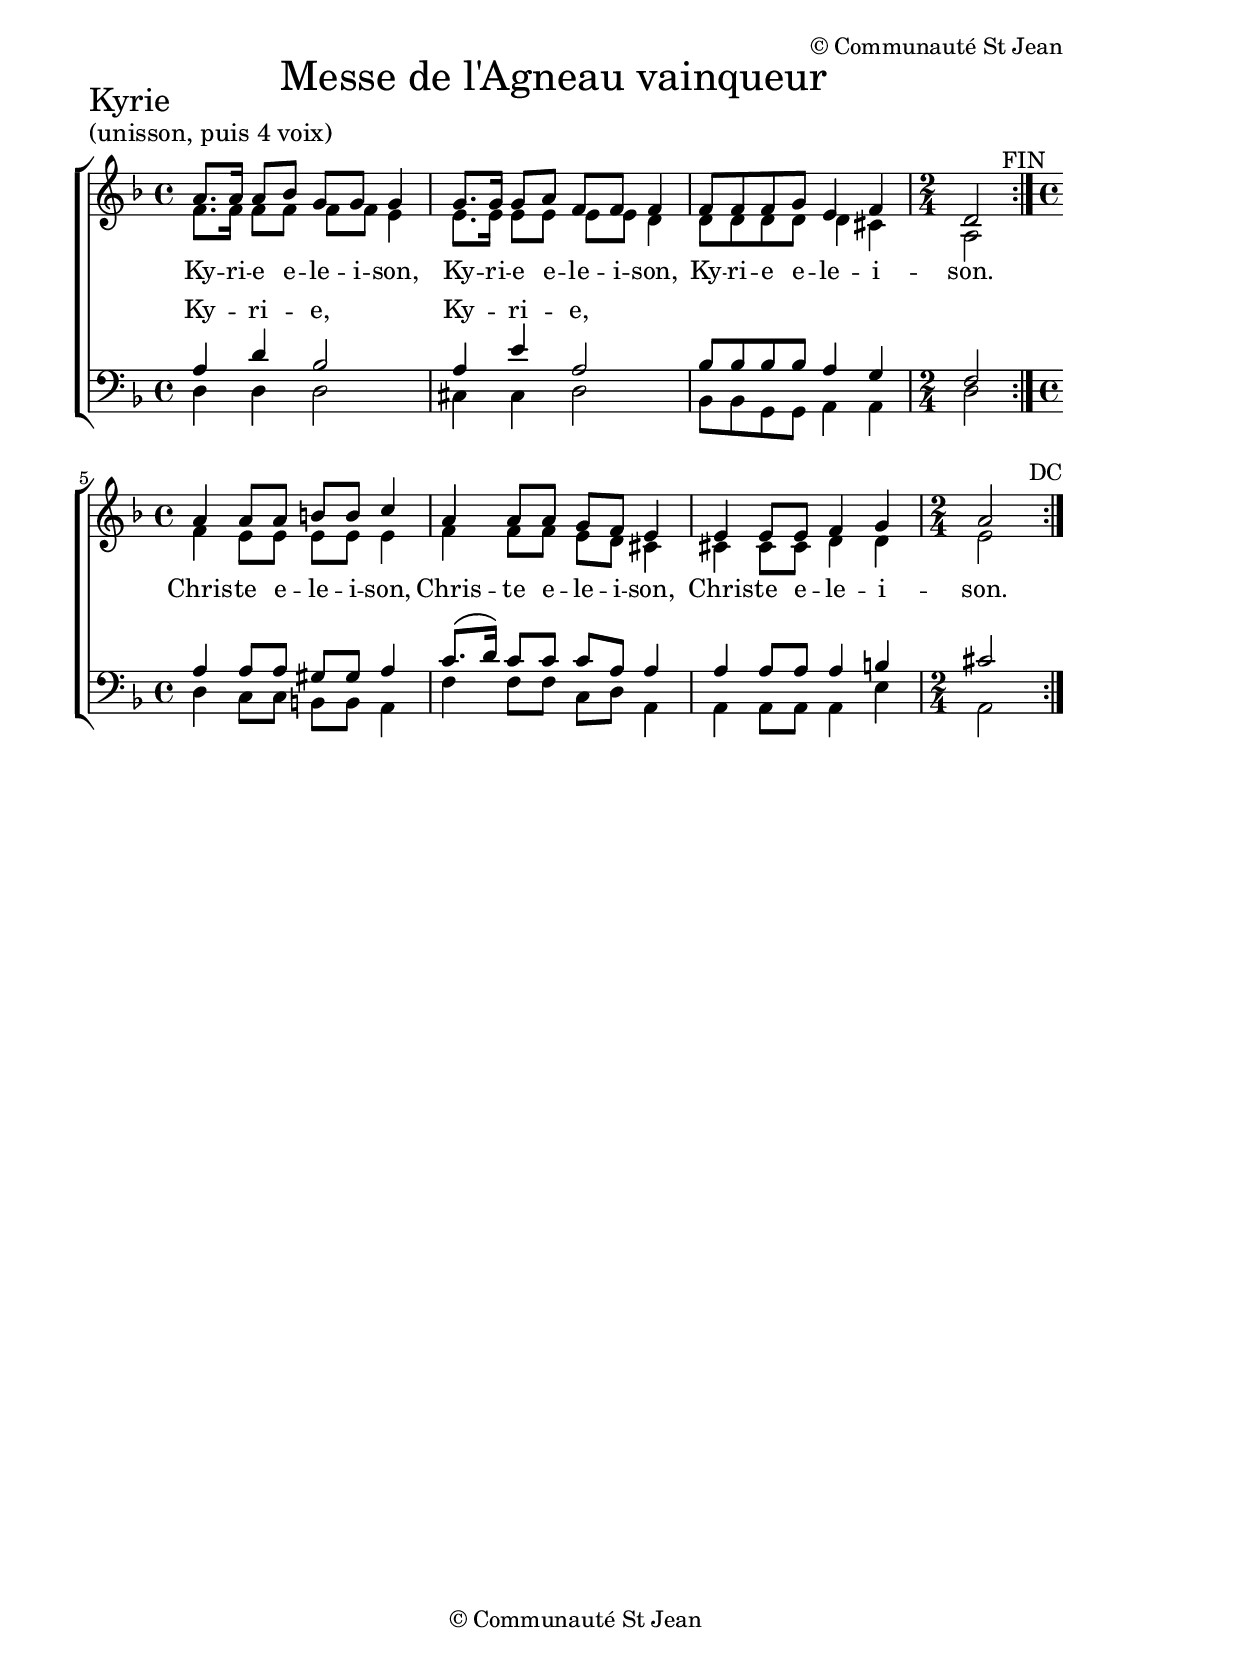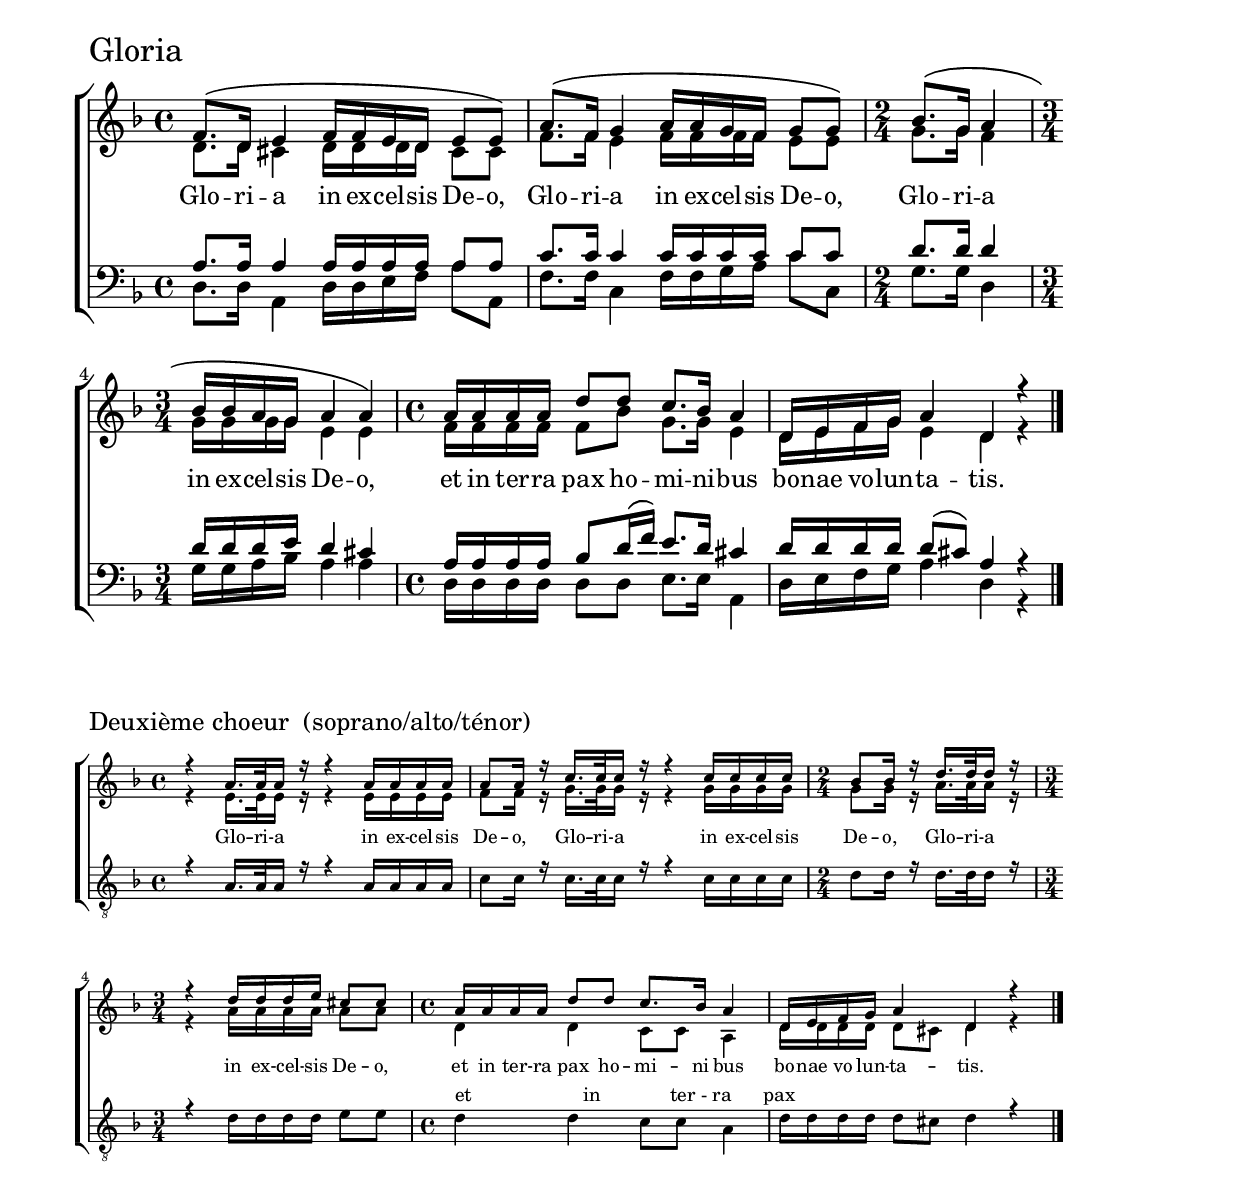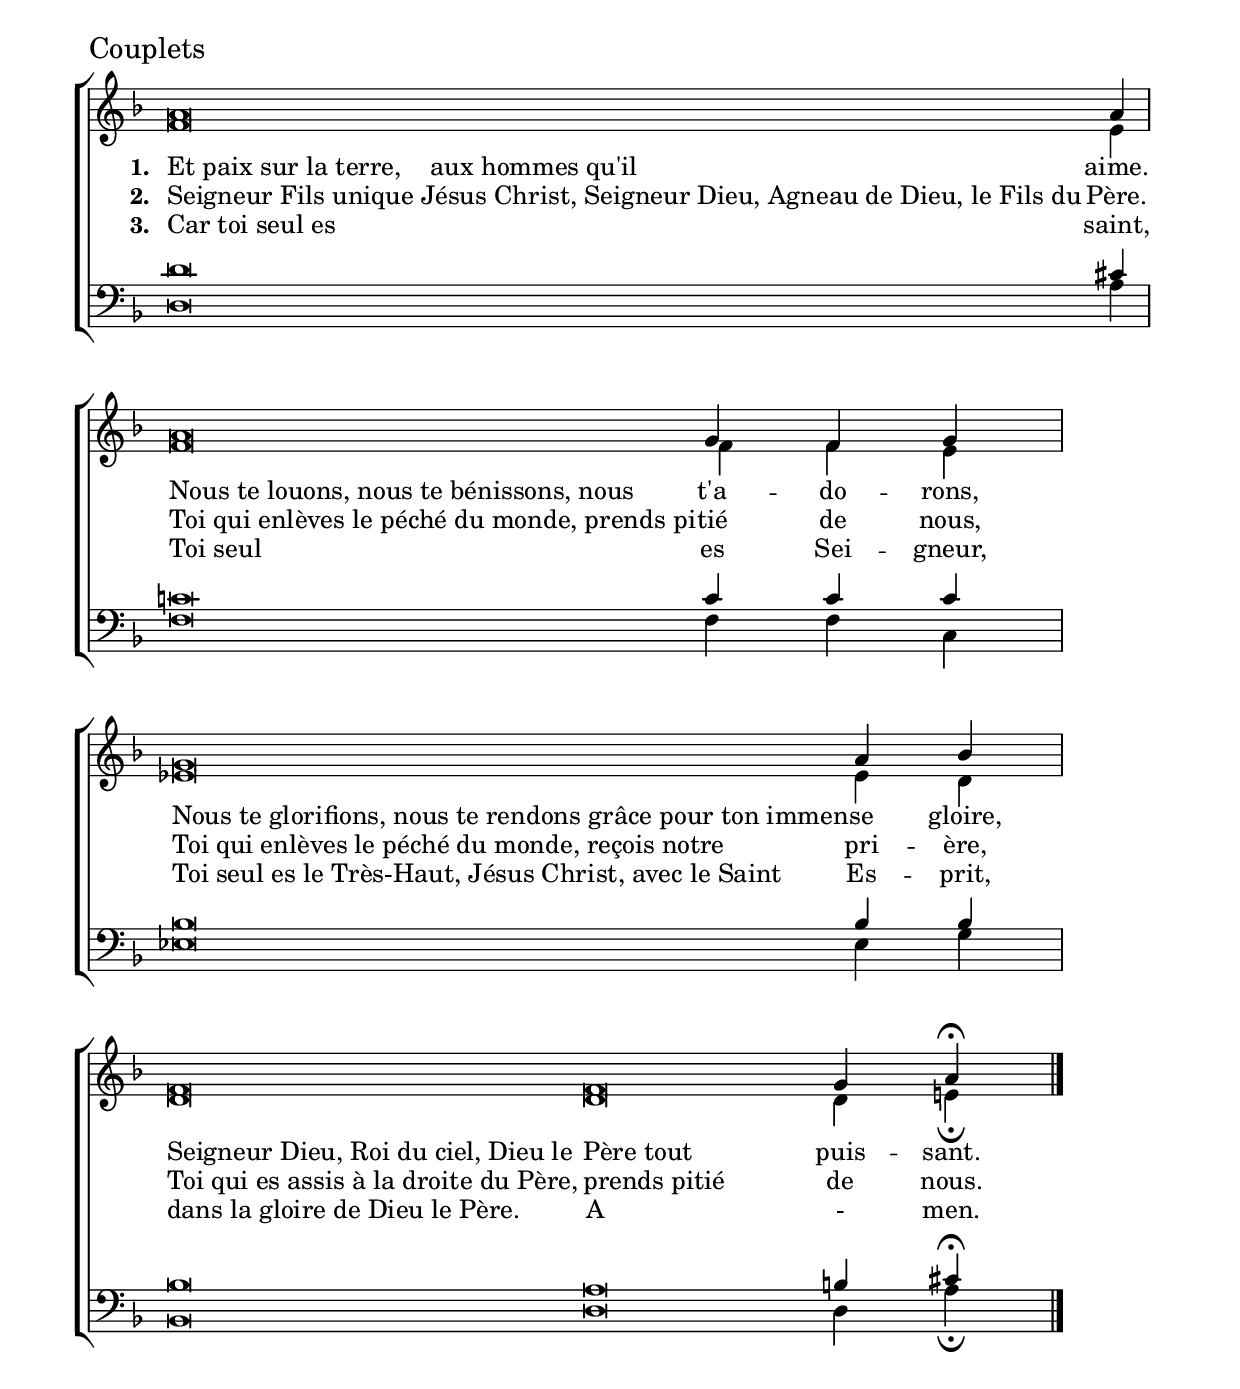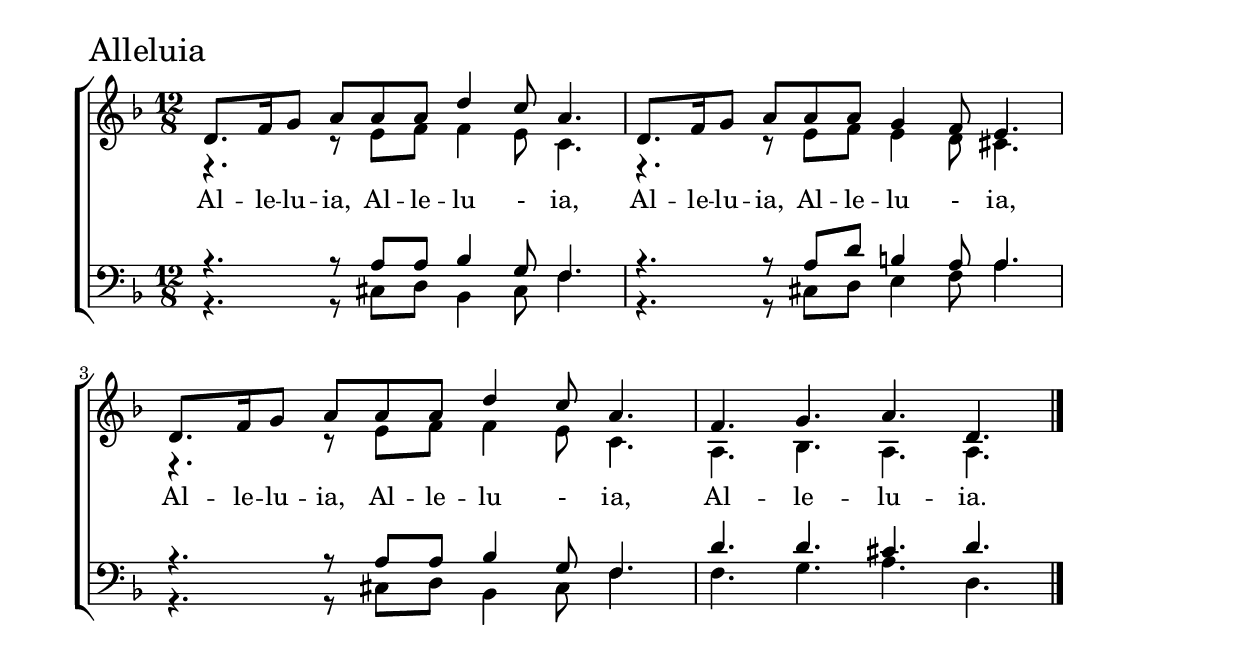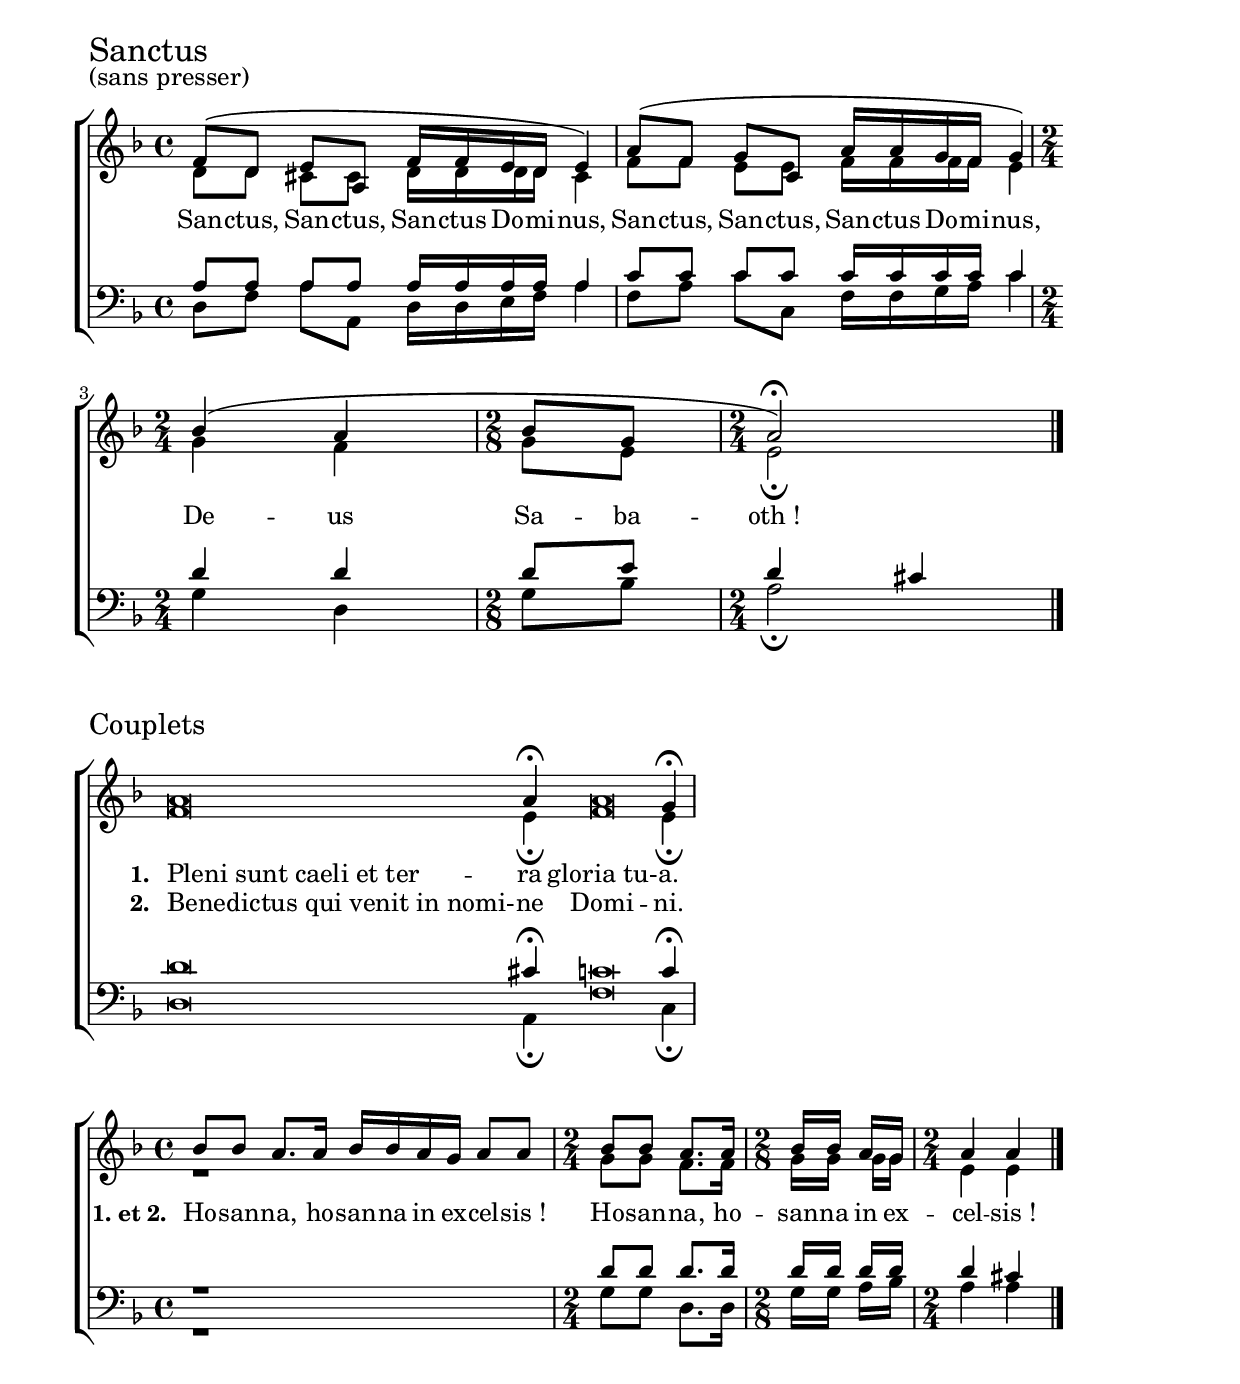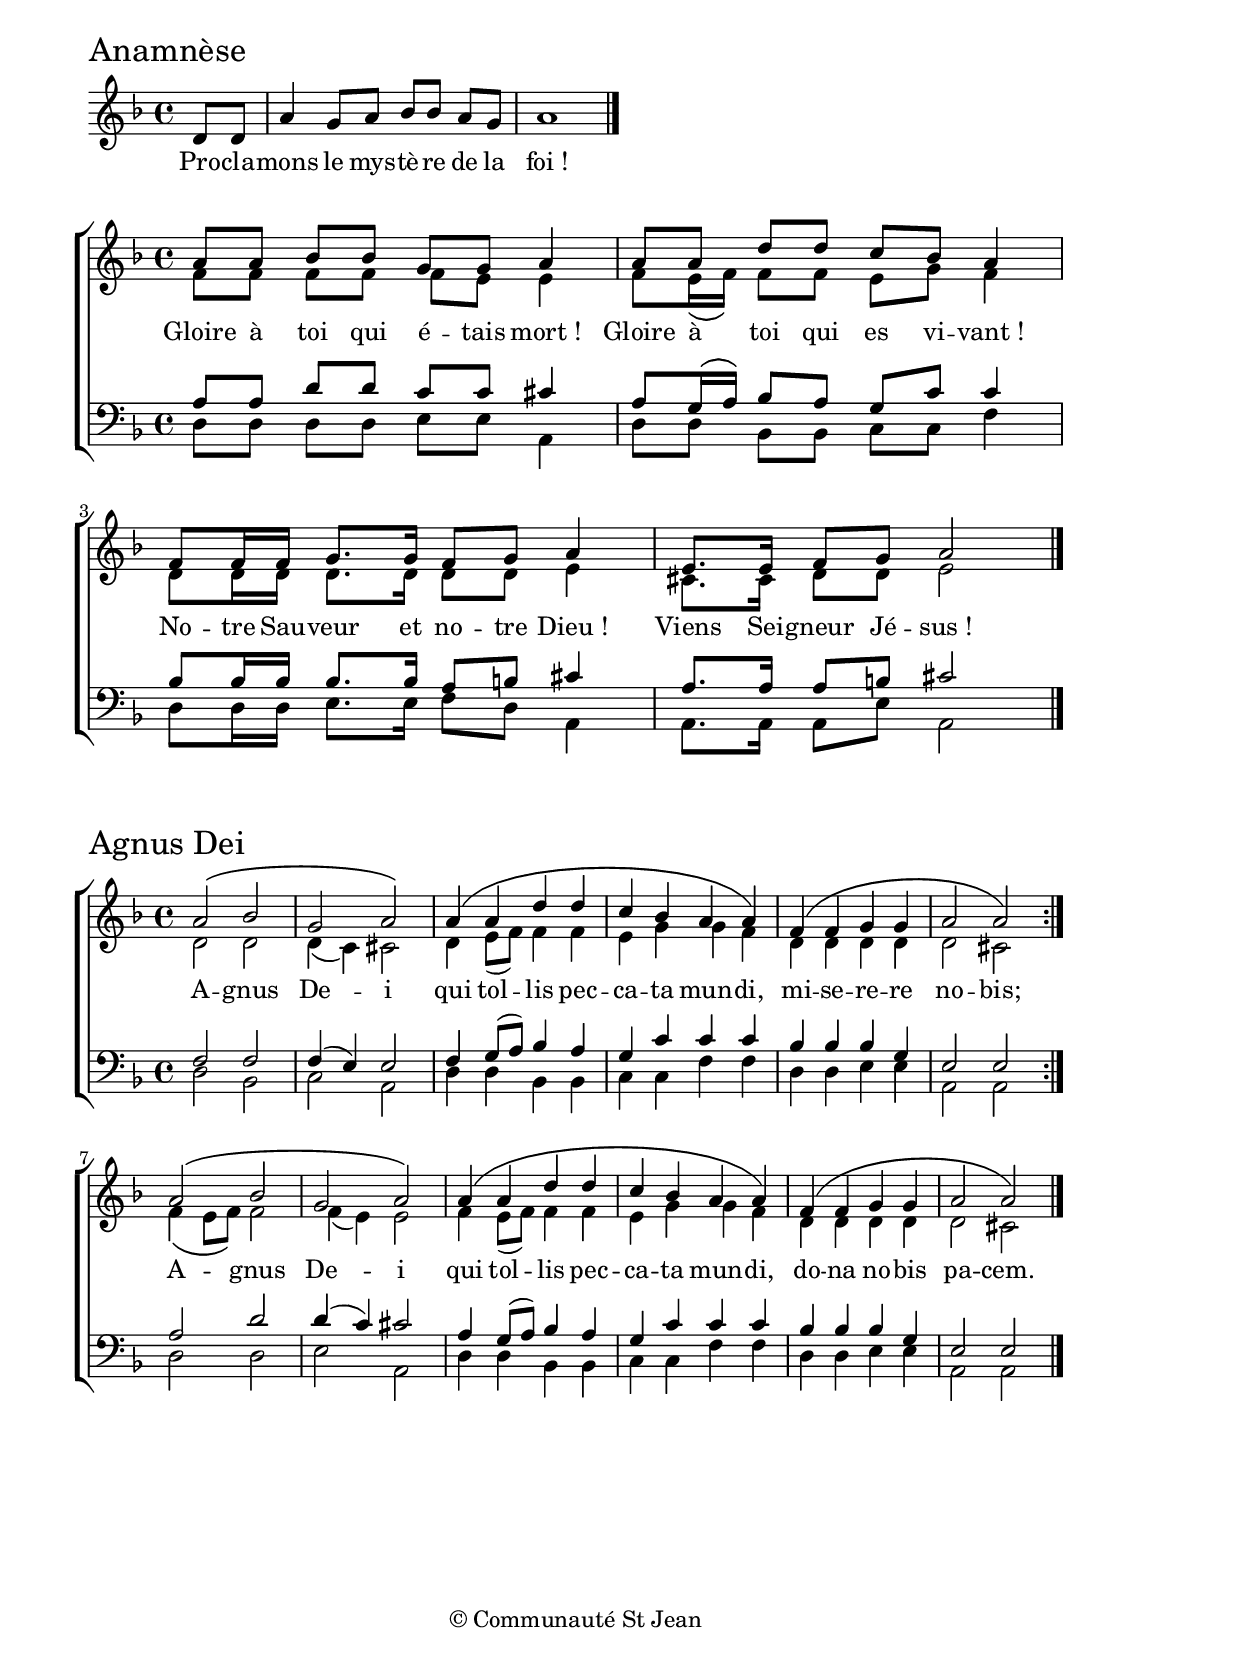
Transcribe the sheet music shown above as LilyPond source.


\paper {
  indent = 0
  top-margin = 20
  left-margin = 15
  right-margin = 30
  ragged-bottom = ##t
  ragged-last-bottom = ##t
  print-page-number = ##f
}


\markup { \fontsize #5 \halign #-1.7 "Messe de l'Agneau vainqueur"  }
\header { composer = \markup  { \char ##x00A9 "Communauté St Jean"}
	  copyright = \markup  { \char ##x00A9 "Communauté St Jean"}
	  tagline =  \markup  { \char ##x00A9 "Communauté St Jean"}
 }
\markup  {  }
\markup  {  \fontsize #3 "Kyrie" }
\markup  {  \fontsize #0.8 "(unisson, puis 4 voix)" }
\score {
\new ChoirStaff <<
  \new Staff <<
	\key f \major
	\new Voice = sop { \voiceOne 
	  \relative c' { \time 4/4  
	  a'8.[ a16] a8 bes g g g4
	  g8.[ g16] g8 a f f f4
	  f8 f f g e4 f \time 2/4 d2^\markup { "      FIN" }
	  \bar ":|"  
	  \time 4/4 a'4 a8 a b b c4 
	  a a8 a g f e4 
	  e e8 e f4 g \time 2/4 a2^\markup { "        DC" }
	  \bar ":|" 
	  }
	}
    \new Voice { \voiceTwo  
	  \relative c' { 
	  f8.[ f16] f8 f f f e4
	  e8.[ e16] e8 e e e d4
	  d8 d d d d4 cis a2
	  	f'4 e8 e e e e4 
	  	f f8 f e d cis4
	  	cis cis8 cis d4 d e2
	  }
	}
  >>
  \new Lyrics \lyricsto "sop" \lyricmode { 
	Ky -- ri -- e e -- le -- i -- son, 
	Ky -- ri -- e e -- le -- i -- son,
	Ky -- ri -- e e -- le -- i -- son.
	Chris -- te e -- le -- i -- son,
	Chris -- te e -- le -- i -- son,
	Chris -- te e -- le -- i -- son.
	Ky -- ri -- e e -- le -- i -- son, 
	Ky -- ri -- e e -- le -- i -- son,
	Ky -- ri -- e e -- le -- i -- son.
  }
  \new Staff = "hommes" <<
    \clef bass
	\key f \major
    \new Voice { \voiceOne 
	  \relative c' { 
	  	  a4 d bes2 
	  	  a4 e' a,2 
	  	  bes8 bes bes bes a4 g f2 
	  a4 a8 a gis gis a4 
	  c8.[\( d16]\) c8 c c a a4
	  a a8 a a4 b cis2}
	}
    \new Voice = Bas { \voiceTwo 
	  \relative c { d4 d d2 
	  	  cis4 cis d2 
	  	  bes8 bes g8 g a4 a d2
	  d4 c8 c b b a4
	  f' f8 f c d a4
	  a a8 a a4 e' a,2
	  }
	}
  >>
   \new Lyrics \with { alignAboveContext = "hommes" } \lyricsto "Bas" \lyricmode { 
	Ky -- ri -- e, 
	Ky -- ri -- e,
  }
>>
}

\pageTurn

\markup  {  \fontsize #3 "Gloria" }

\score {
\new ChoirStaff <<
  \new Staff <<
	\key f \major
	\new Voice = sop { \voiceOne 
	  \relative c' { \time 4/4 
	  f8.\( d16 e4 f16 f e d e8 e\) 
	  a8.\( f16  g4 a16 a g f g8 g\) \time 2/4 
	  bes8.\( g16 a4 \time 3/4 bes16 bes a g a4 a4\) \time 4/4 
	  a16 a a a d8 d c8. bes16 a4 d,16 e f g a4 d, r
	  \bar "|." 
	  }
	}
    \new Voice { \voiceTwo  
	  \relative c' { 
	  d8. d16 cis4 d16 d d d cis8 cis 
	  f8. f16  e4 f16 f f f e8 e 
	  g8. g16 f4  g16 g g g e4 e4  
	  f16 f f f f8 bes g8. g16 e4 d16 e f g e4 d r
	  }
	}
  >>
  \new Lyrics \lyricsto "sop" \lyricmode { 
	Glo -- ri -- a in ex -- cel -- sis De -- o, Glo -- ri -- a in ex -- cel -- sis De -- o, Glo -- ri -- a in ex -- cel -- sis De -- o,
	et in ter -- ra pax ho -- mi -- ni -- bus bo -- nae vo -- lun -- ta -- tis.
  }
  \new Staff <<
    \clef bass
	\key f \major
    \new Voice { \voiceOne 
	  \relative c' { 
	  a8. a16 a4 a16 a a a a8 a 
	  c8. c16  c4 c16 c c c c8 c 
	  d8. d16 d4  d16 d d e d4 cis4  
	  a16 a a a bes8 d16\( f\) e8. d16 cis4 d16 d d d d8\( cis \) a4 r}
	}
    \new Voice { \voiceTwo 
	  \relative c {
	  d8. d16 a4 d16 d e f a8 a, 
	  f'8. f16  c4 f16 f g a c8 c, 
	  g'8. g16 d4  g16 g a bes a4 a4  
	  d,16 d d d d8 d e8. e16 a,4 d16 e f g a4 d, r}
	}
  >>
>>
}
\markup  {  }
\markup  {  }
\markup  {  \fontsize #0.8 "Deuxième choeur  (soprano/alto/ténor)" }

\score {
\new ChoirStaff <<
  \new Staff <<
		\key f \major
		\new Voice = "first"
			{ \voiceOne 
			\relative c' { 
	  \time 4/4
	  r4 a'16. a32 a16 r r4 a16 a a a a8 a16 r16  
	  c16. c32 c16 r r4 c16 c c c 
	  \time 2/4 bes8 bes16 r d16. d32 d16 r16 
	  \time 3/4 r4 d16 d d e cis8 cis
	  \time 4/4 a16 a a a d8 d c8. bes16 a4 d,16 e f g a4 d, r4
	  \bar "|."
	  		} } 
	  	\new Voice 
	  		{ \voiceTwo 
	  		\relative c' {
	  r4 e16. e32 e16 r r4 e16 e e e f8 f16 r
	  g16. g32 g16 r r4 g16 g g g g8 g16 r
	  a16. a32 a16 r r4 a16 a a a a8 a
	  d,4 d c8 c a4 d16 d d d d8 cis d4 r			
	  	} } 		
	  >>			
 \new Lyrics \lyricsto "first" \lyricmode { 
	Glo -- ri -- a in ex -- cel -- sis De -- o, Glo -- ri -- a in ex -- cel -- sis De -- o, Glo -- ri -- a in ex -- cel -- sis De -- o,
	et in ter -- ra pax ho -- mi -- ni -- bus bo -- nae vo -- lun -- ta -- tis.
  }		  			
  \new Staff <<
   	 \clef bass
   	 \key f \major
   	 \new Voice = "ténor" 
   	 	{ \voiceOne	  			
	  	\relative c' { 	
	 \clef "treble_8"
	 r4 a16. a32 a16 r r4 a16 a a a 
	\stemDown  
	 c8 c16 r
	 c16. c32 c16 r r4 c16 c c c d8 d16 r
	 d16. d32 d16 r r4 d16 d d d e8 e
	 d4^\markup  { \fontsize #1 "et                     in             ter - ra      pax" }
	  d c8 c a4
	 d16 d d d d8 cis d4 r}
	   		} 
  >>
>>

\layout{ #(layout-set-staff-size 15)
}

}


\pageTurn

\markup  { \fontsize #2 "Couplets" }
\score {  
\new ChoirStaff  <<
  \new Staff 
  << 
	\key f \major
	\new Voice = sop { \voiceOne 
	  \relative c' { 
	  \cadenzaOn a'\breve \cadenzaOff a4 \bar "|" 
	  \cadenzaOn a\breve g4 f \cadenzaOff g \bar "|" 
	  \cadenzaOn g\breve a4 \cadenzaOff  bes \bar "|" 
	  \cadenzaOn f\breve f\breve g4 \cadenzaOff  a\fermata \bar "|." 
	  }
	}
    \new Voice { \voiceTwo  
	  \relative c' { 
	  f\breve e4
	  f\breve f4 f e
	  ees\breve ees4 d
	  d\breve d\breve d4 e\fermata
	  }
	}
  >>
  \new Lyrics \lyricsto "sop" \lyricmode { \set stanza = #"1. "
  	\once \override LyricText #'self-alignment-X = #LEFT "Et paix sur la terre,    aux hommes qu'il" aime. 
  	\once \override LyricText #'self-alignment-X = #LEFT "Nous te louons, nous te bénissons, nous" t'a -- do -- rons,
  	\once \override LyricText #'self-alignment-X = #LEFT "Nous te glorifions, nous te rendons grâce pour ton immen" -- se gloire,
  	\once \override LyricText #'self-alignment-X = #LEFT "Seigneur Dieu, Roi du ciel, Dieu le" 
  	\once \override LyricText #'self-alignment-X = #LEFT "Père tout" puis -- sant.
  }  
  \new Lyrics \lyricsto "sop" \lyricmode { \set stanza = #"2. "
  	  \once \override LyricText #'self-alignment-X = #LEFT "Seigneur Fils unique Jésus Christ, Seigneur Dieu, Agneau de Dieu, le Fils du" Père.
  	  \once \override LyricText #'self-alignment-X = #LEFT "Toi qui enlèves le péché du monde, prends pi" -- tié de nous,
  	  \once \override LyricText #'self-alignment-X = #LEFT "Toi qui enlèves le péché du monde, reçois notre" pri -- ère,
  	  \once \override LyricText #'self-alignment-X = #LEFT "Toi qui es assis à la droite du Père," 
  	  \once \override LyricText #'self-alignment-X = #LEFT "prends pitié" de nous.
  }
  \new Lyrics \lyricsto "sop" \lyricmode { \set stanza = #"3. "
  	  \once \override LyricText #'self-alignment-X = #LEFT "Car toi seul es" saint,
  	  \once \override LyricText #'self-alignment-X = #LEFT "Toi seul" es Sei -- gneur,
  	  \once \override LyricText #'self-alignment-X = #LEFT "Toi seul es le Très-Haut, Jésus Christ, avec le Saint" Es -- prit,
  	  \once \override LyricText #'self-alignment-X = #LEFT "dans la gloire de Dieu le Père." A - men.
  }

  \new Staff <<
    \clef bass
	\key f \major
    \new Voice { \voiceOne 
	  \relative c' { 
	  d\breve cis4
	  c\breve  c4 c c
	  bes\breve bes4 bes
	  bes\breve a\breve b4 cis\fermata
	  }
	}
    \new Voice { \voiceTwo 
	  \relative c {
	  d\breve a'4
	  f\breve f4 f c
	  ees\breve ees4 g
	  bes,\breve d\breve d4 a'\fermata
	  
	  }
	}
  >>
>>
\layout {\context { \Staff \remove Time_signature_engraver }}
}

\pageTurn
\markup  {  \fontsize #3 "Alleluia" }

\score {
\new ChoirStaff <<
  \new Staff <<
	\key f \major
	\new Voice = sop { \voiceOne 
	  \relative c' { \time 12/8  
	  d8. f16 g8 a a a d4 c8 a4.
	  d,8. f16 g8 a a a g4 f8 e4.
	  d8. f16 g8 a a a d4 c8 a4.
	  f4. g4. a4. d,4.
	  \bar "|." 
	  }
	}
    \new Voice { \voiceTwo  
	  \relative c' { 
	  r4. r8 e8 f f4 e8 c4.
	  r4. r8 e8 f e4 d8 cis4.
	  r4. r8 e8 f f4 e8 c4.
	  a4. bes4. a4. a4.
	  }
	}
  >>
  \new Lyrics \lyricsto "sop" \lyricmode { 
	Al -- le -- lu -- ia, Al -- le -- lu - ia,
	Al -- le -- lu -- ia, Al -- le -- lu - ia,
	Al -- le -- lu -- ia, Al -- le -- lu - ia,
	Al -- le -- lu -- ia.
	
  }
  \new Staff <<
    \clef bass
	\key f \major
    \new Voice { \voiceOne 
	  \relative c' { 
	  r4. r8 a8 a bes4 g8 f4.
	  r4. r8 a8 d b4 a8 a4.
	  r4. r8 a8 a bes4 g8 f4.
	  d'4. d4. cis4. d4.	  
	  }
	}
    \new Voice { \voiceTwo 
	  \relative c { 
	  r4. r8 cis8 d bes4 cis8 f4.
	  r4. r8 cis8 d e4 f8 a4.
	  r4. r8 cis,8 d bes4 cis8 f4.
	  f4. g4. a4. d,4.
	  }
	}
  >>
>>
}
\pageTurn

\markup  {  \fontsize #3 "Sanctus " }
\markup  {  \fontsize #0.8 "(sans presser)" }
\score {
\new ChoirStaff <<
  \new Staff <<
	\key f \major
	\new Voice = sop { \voiceOne 
	  \relative c' { \time 4/4 
	  f8[\( d] e a, f'16 f e d e4\) 
	  a8[\( f] g c, a'16 a g f g4\) \time 2/4 
	  bes4\( a \time 2/8 bes8[ g]  \time 2/4 a2\)\fermata
	  \bar "|." 
	  }
	}
    \new Voice { \voiceTwo  
	  \relative c' { 
	  d8[ d] cis cis d16 d d d cis4 
	  f8[ f] e e f16 f f f e4  
	  g4 f g8[ e]  e2\fermata
	  }
	}
  >>
  \new Lyrics \lyricsto "sop" \lyricmode { 
	San -- ctus, San -- ctus, San -- ctus Do -- mi -- nus,
	San -- ctus, San -- ctus, San -- ctus Do -- mi -- nus,
	De -- us Sa -- ba -- "oth !"
  }
  \new Staff <<
    \clef bass
	\key f \major
    \new Voice { \voiceOne 
	  \relative c' { 
	  a8[ a] a a a16 a a a a4 
	  c8[ c] c c c16 c c c c4  
	  d4 d d8[ e]  d4 cis
	  }
	}
    \new Voice { \voiceTwo 
	  \relative c {
	  d8[ f] a a, d16 d e f a4 
	  f8[ a] c c, f16 f g a c4  
	  g4 d g8[ bes]  a2\fermata
	  }
	}
  >>
>>
}
\markup  { \fontsize #2 "Couplets" }
\score { 
\new ChoirStaff  << 
  \new Staff 
  << 
	\key f \major
	\new Voice = sop { \voiceOne 
	  
	

\relative c' { 
	  \cadenzaOn a'\breve \cadenzaOff  a4\fermata 	
	  \once \override Staff.BarLine #'thin-kern = #6 \noBreak \bar "" \noBreak %=espace
	  \cadenzaOn a\breve g4\fermata  \bar "|" 
	  }
	}
    \new Voice { \voiceTwo  
	  \relative c' { 
	   f\breve   e4\fermata  
	   f\breve e4\fermata 
	  }
	}
  >>
  \new Lyrics \lyricsto "sop" \lyricmode { \set stanza = #"1. "
  	\once \override LyricText #'self-alignment-X = #LEFT "Pleni sunt caeli et ter" -- ra 
  	"gloria tu-" -- a. 
  	
  }  
  \new Lyrics \lyricsto "sop" \lyricmode { \set stanza = #"2. "
  	  \once \override LyricText #'self-alignment-X = #LEFT "Benedictus qui venit in nomi-" -- ne
  	  Domi -- ni.
  }

  \new Staff <<
    \clef bass
	\key f \major
    \new Voice { \voiceOne 
	  \relative c' { 
	   d\breve   cis4\fermata  
	   c!\breve c4\fermata 	  
	  }
	}
    \new Voice { \voiceTwo 
	  \relative c {
	   d\breve   a4\fermata  
	   f'\breve c4\fermata 

	  
	  }
	}
 >>
  
>>
\layout {\context { \Staff \remove Time_signature_engraver }}
}

\score {
\new ChoirStaff <<
  \new Staff <<
	\key f \major
	\new Voice = sop { \voiceOne 
	  \relative c' { \time 4/4  
	  bes'8[ bes] a8. a16 bes bes a g a8 a \time 2/4
	  bes8 bes a8. a16 \time 2/8
	  bes bes a g \time 2/4 
	  a4 a
	  \bar "|." 
	  }
	}
    \new Voice { \voiceTwo  
	  \relative c' { 
	  r1 g'8 g f8. f16 g g g g e4 e
	  }
	}
  >>
  \new Lyrics \lyricsto "sop" \lyricmode {  \set stanza = #"1. et 2. "
	Ho -- san -- na, ho -- san -- na in ex -- cel -- "sis !"
	Ho -- san -- na, ho -- san -- na in ex -- cel -- "sis !"
  }
  \new Staff <<
    \clef bass
	\key f \major
    \new Voice { \voiceOne 
	  \relative c' {
	  r1 d8 d d8. d16 d d d d d4 cis
	  }
	}
    \new Voice { \voiceTwo 
	  \relative c { 
	  r1 g'8 g d8. d16 g g a bes a4 a
	  }
	}
  >>
>>
}

\pageTurn


\markup  {  \fontsize #3 "Anamnèse " }
\score {
	\relative f'  { \time 4/4 
		\key f \major
		\partial 4 d8 d |
	\override Stem #'neutral-direction = #up 	a'4 g8[ a] bes[ bes] a g a1 \bar "|."		
	}

	\addlyrics {
		Pro -- cla -- mons le mys -- tè -- re de la "foi !"
	}
} 
\score {
\new ChoirStaff <<
  \new Staff <<
	\key f \major
	\new Voice = sop { \voiceOne 
	  \relative c' { \time 4/4  
	  a'8[ a] bes bes g g a4 
	  a8[ a] d d c bes a4 
	  f8 f16 f g8. g16 f8 g a4
	  e8. e16 f8 g a2
	  \bar "|." 
	  }
	}
    \new Voice { \voiceTwo  
	  \relative c' { 
	  f8[ f] f f f e e4
	  f8[ e16\( f\)] f8 f e g f4
	  d8 d16 d d8. d16 d8 d e4
	  cis8. cis16 d8 d e2
	  }
	}
  >>
  \new Lyrics \lyricsto "sop" \lyricmode { 
	Gloire à toi qui é -- tais "mort !" 
	Gloire à toi qui es vi -- "vant !"
	No -- tre Sau -- veur et no -- tre "Dieu !"
	Viens Sei -- gneur Jé -- "sus !"
  }
  \new Staff <<
    \clef bass
	\key f \major
    \new Voice { \voiceOne 
	  \relative c' {
	  a8[ a] d d c c cis4
	  a8[ g16\( a\)] bes8 a g c c4
	  bes8 bes16 bes bes8. bes16 a8 b cis4
	  a8. a16 a8 b cis2
	  }
	}
    \new Voice { \voiceTwo 
	  \relative c { 
	  d8[ d] d d e e a,4
	  d8[ d] bes bes c c f4
	  d8 d16 d e8. e16 f8 d a4
	  a8. a16 a8  e' a,2
	  }
	}
  >>
>>
}
\markup  {  }
\markup  {  }

\markup  {  \fontsize #3 "Agnus Dei " }

\score {
\new ChoirStaff <<
  \new Staff <<
	\key f \major
	\new Voice = sop { \voiceOne 
	  \relative c' { \time 4/4  a'2\( bes g a\) a4\( a d d c bes a a\) f\( f g g a2 a2\)
	  \bar ":|" 
	  a2\( bes g a\) a4\( a d d c bes a a\) f\( f g g a2 a\)
	  \bar "|." 
	  }
	}
    \new Voice { \voiceTwo  
	  \relative c' { d2 d d4( c) cis2 d4 e8( f) f4 f e g g f d d d d d2 cis
	  f4\( e8 f\) f2 f4( e) e2 f4 e8( f) f4 f e g g f d d d d d2 cis}
	}
  >>
  \new Lyrics \lyricsto "sop" \lyricmode { 
	A -- gnus De -- i qui tol -- lis pec -- ca -- ta mun -- di, mi -- se -- re -- re no -- bis;
	A -- gnus De -- i qui tol -- lis pec -- ca -- ta mun -- di, do -- na no -- bis pa -- cem.
  }
  \new Staff <<
    \clef bass
	\key f \major
    \new Voice { \voiceOne 
	  \relative c' { f,2 f f4( e) e2 f4 g8( a) bes4 a g c c c bes bes bes g e2 e2
	  a2 d d4( c) cis2 a4 g8( a) bes4 a g c c c bes bes bes g e2 e}
	}
    \new Voice { \voiceTwo 
	  \relative c { d2 bes c a d4 d bes bes c c f f d  d e e a,2 a
	  d2 d e a, d4 d bes bes c c f f d  d e e a,2 a}
	}
  >>
>>
}






\version "2.14.1"